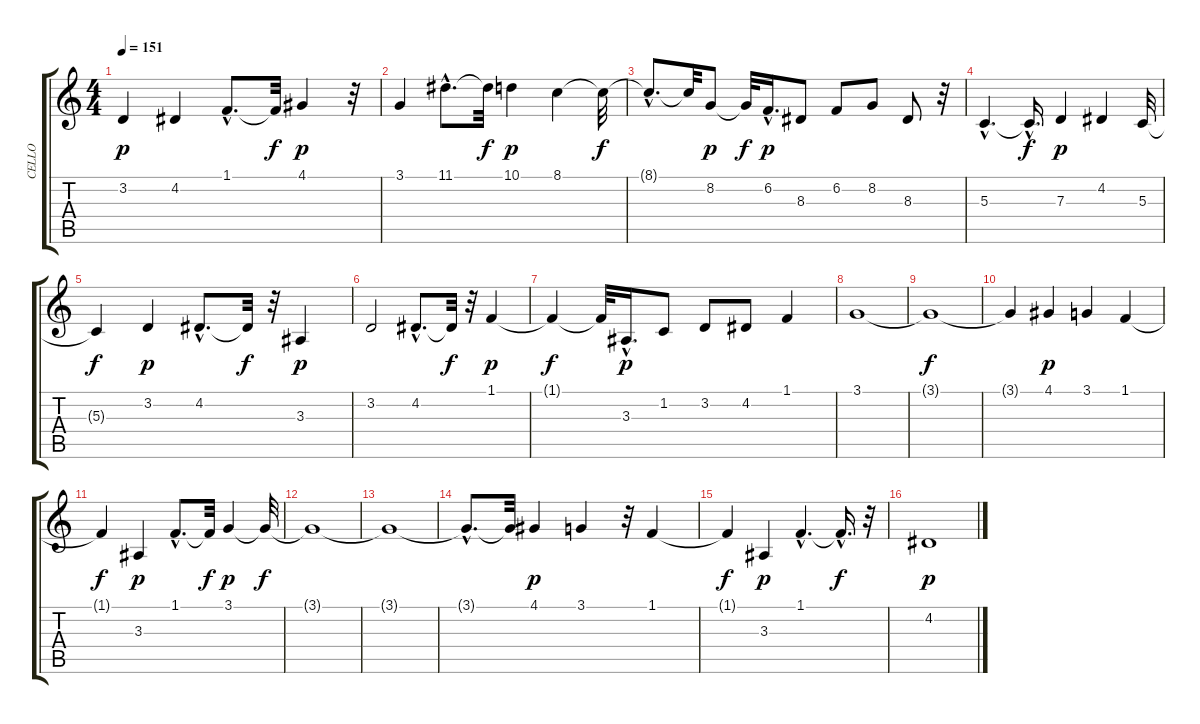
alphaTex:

\track ("CELLO               " "CELLO     ") {instrument violin}
\staff {score tabs}
\tuning (E4 B3 G3 D3 A2 E2) {hide}
\ts (4 4)
\tempo 151
\clef g2
\ks c
3.2.4{dy p} 4.2.4 1.1{hac}.8{d} 1.1{t}.32{dy f} 4.1.4{dy p} r.32 |
3.1.4 11.1{hac}.8{d} 11.1{t}.32{dy f} 10.1.4{dy p} 8.1.4 8.1{t}.32{dy f} |
8.1{hac t}.8{d} 8.1{t}.32 8.2.8{dy p} 8.2{t}.32{dy f} 6.2{hac}.16{d dy p} 8.3.8 6.2.8 8.2.8 8.3.8 r.32 |
5.3{hac}.4{d} 5.3{hac t}.16{d dy f} 7.3.4{dy p} 4.2.4 5.3.32 |
5.3{t}.4{dy f} 3.2.4{dy p} 4.2{hac}.8{d} 4.2{t}.32{dy f} r.32 3.3.4{dy p} |
3.2.2 4.2{hac}.8{d} 4.2{t}.32{dy f} r.32 1.1.4{dy p} |
1.1{t}.4{dy f} 1.1{t}.32 3.3{hac}.16{d dy p} 1.2.8 3.2.8 4.2.8 1.1.4 |
3.1.1{volume 10} |
3.1{t}.1{dy f} |
3.1{t}.4 4.1.4{dy p volume 11} 3.1.4{volume 11} 1.1.4{volume 12} |
1.1{t}.4{dy f} 3.3.4{dy p} 1.1{hac}.8{d} 1.1{t}.32{dy f} 3.1.4{dy p} 3.1{t}.32{dy f} |
3.1{t}.1 |
3.1{t}.1 |
3.1{hac t}.8{d} 3.1{t}.32 4.1.4{dy p} 3.1.4 r.32 1.1.4 |
1.1{t}.4{dy f} 3.3.4{dy p} 1.1{hac}.4{d} 1.1{hac t}.16{d dy f} r.32 |
4.2.1{dy p}
